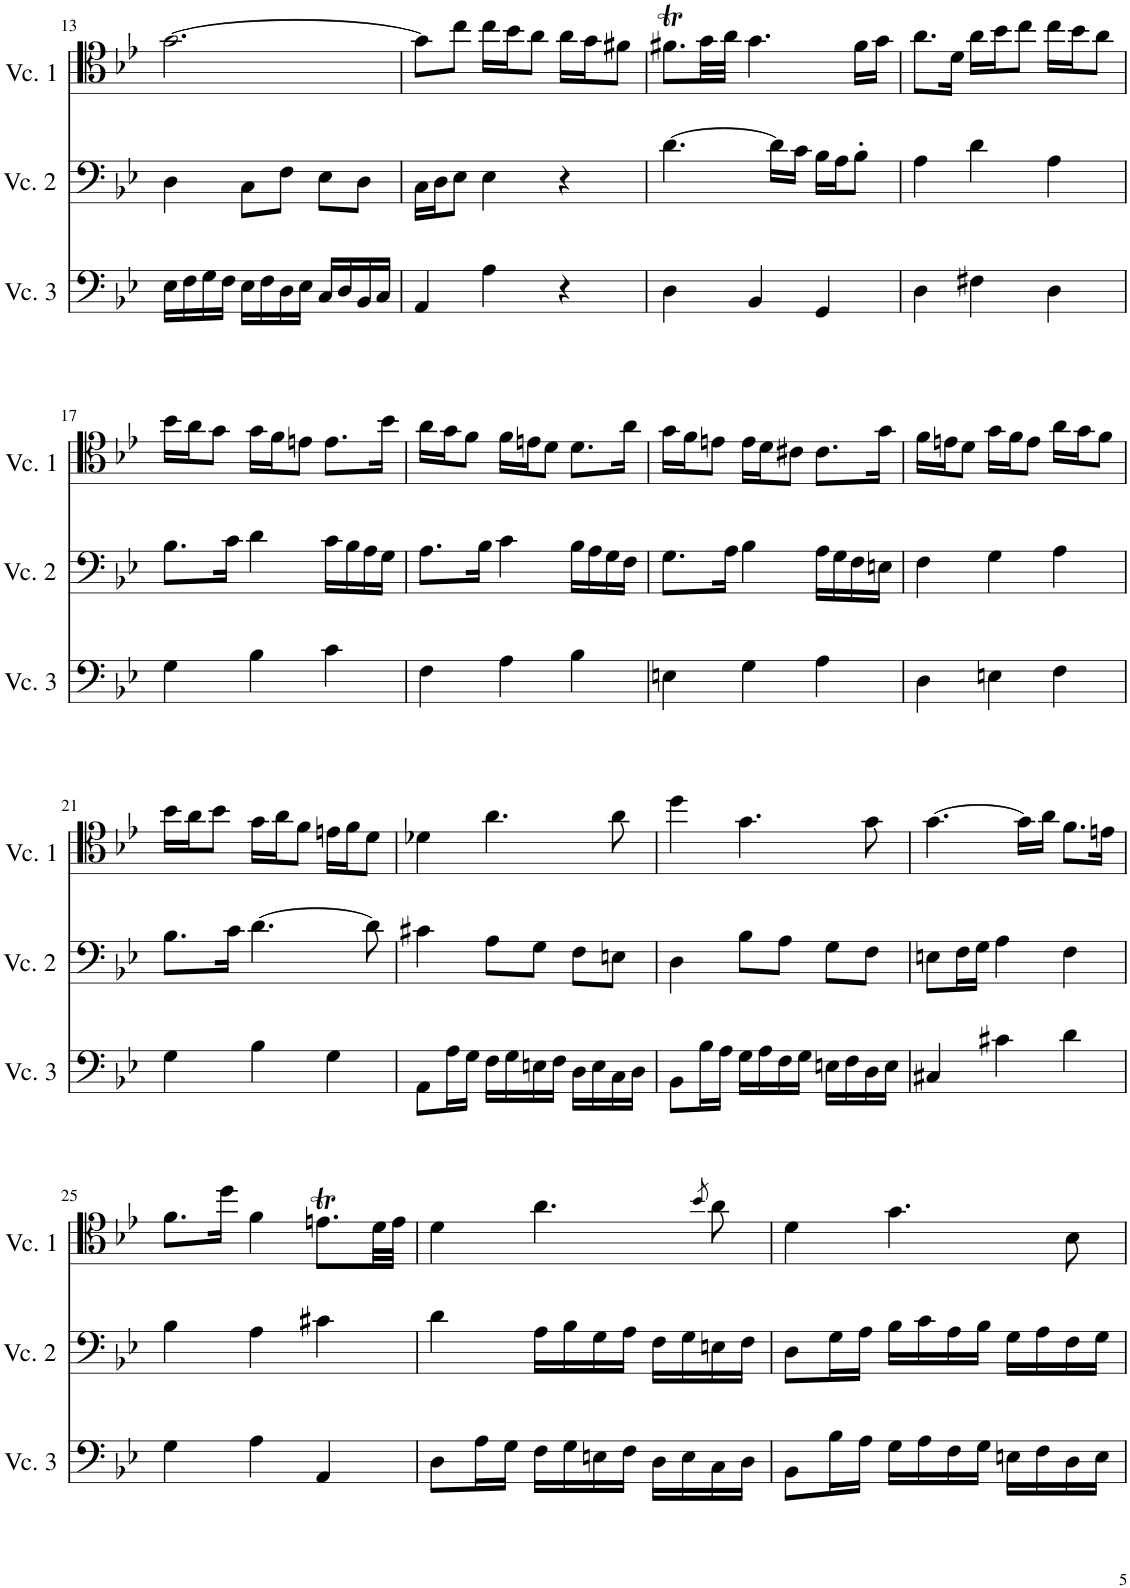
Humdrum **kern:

**kern	**kern	**kern
*part3	*part2	*part1
*staff3	*staff2	*staff1
*I"Cello 3	*I"Cello 2	*I"Cello 1
!!LO:PB:g=z
*clefF4	*clefF4	*clefC4
*k[b-e-]	*k[b-e-]	*k[b-e-]
*M3/4	*M3/4	*M3/4
=13	=13	=13
16E-\LL	4D\	[2.g\
16F\	.	.
16G\	.	.
16F\JJ	.	.
16E-\LL	8C\L	.
16F\	.	.
16D\	8F\J	.
16E-\JJ	.	.
16C/LL	8E-\L	.
16D/	.	.
16BB-/	8D\J	.
16C/JJ	.	.
=14	=14	=14
4AA/	16C\LL	8g\L]
.	16D\J	.
.	8E-\J	8cc\J
4A\	4E-\	16cc\LL
.	.	16b-\J
.	.	8a\J
4r	4r	16a\LL
.	.	16g\J
.	.	8f#X\J
=15	=15	=15
4D\	[4.d\	8.f#Xt\L
.	.	32g\LL
.	.	32a\JJJ
4BB-/	.	4.g\
.	16d\LL]	.
.	16c\JJ	.
4GG/	16B-\LL	.
.	16A\J	.
.	8B-'\J	16f#\LL
.	.	16g\JJ
=16	=16	=16
4D\	4A\	8.a\L
.	.	16d\Jk
4F#X\	4d\	16a\LL
.	.	16b-\J
.	.	8cc\J
4D\	4A\	16cc\LL
.	.	16b-\J
.	.	8a\J
!!LO:LB:g=z
=17	=17	=17
4G\	8.B-\L	16b-\LL
.	.	16a\J
.	.	8g\J
.	16c\Jk	.
4B-\	4d\	16g\LL
.	.	16f\J
.	.	8en\J
4c\	16c\LL	8.e\L
.	16B-\	.
.	16A\	.
.	16G\JJ	16b-\Jk
=18	=18	=18
4F\	8.A\L	16a\LL
.	.	16g\J
.	.	8f\J
.	16B-\Jk	.
4A\	4c\	16f\LL
.	.	16en\J
.	.	8d\J
4B-\	16B-\LL	8.d\L
.	16A\	.
.	16G\	.
.	16F\JJ	16a\Jk
=19	=19	=19
4En\	8.G\L	16g\LL
.	.	16f\J
.	.	8en\J
.	16A\Jk	.
4G\	4B-\	16e\LL
.	.	16d\J
.	.	8c#X\J
4A\	16A\LL	8.c#\L
.	16G\	.
.	16F\	.
.	16En\JJ	16g\Jk
=20	=20	=20
4D\	4F\	16f\LL
.	.	16en\J
.	.	8d\J
4En\	4G\	16g\LL
.	.	16f\J
.	.	8e\J
4F\	4A\	16a\LL
.	.	16g\J
.	.	8f\J
!!LO:LB:g=z
=21	=21	=21
4G\	8.B-\L	16b-\LL
.	.	16a\J
.	.	8b-\J
.	16c\Jk	.
4B-\	[4.d\	16g\LL
.	.	16a\J
.	.	8f\J
4G\	.	16en\LL
.	.	16f\J
.	8d\]	8d\J
=22	=22	=22
8AA\L	4c#X\	4d-X\
16A\L	.	.
16G\JJ	.	.
16F\LL	8A\L	4.a\
16G\	.	.
16En\	8G\J	.
16F\JJ	.	.
16D\LL	8F\L	.
16E\	.	.
16C\	8En\J	8a\
16D\JJ	.	.
=23	=23	=23
8BB-\L	4D\	4dd\
16B-\L	.	.
16A\JJ	.	.
16G\LL	8B-\L	4.g\
16A\	.	.
16F\	8A\J	.
16G\JJ	.	.
16En\LL	8G\L	.
16F\	.	.
16D\	8F\J	8g\
16E\JJ	.	.
=24	=24	=24
4C#X/	8En\L	[4.g\
.	16F\L	.
.	16G\JJ	.
4c#X\	4A\	.
.	.	16g\LL]
.	.	16a\JJ
4d\	4F\	8.f\L
.	.	16en\Jk
!!LO:LB:g=z
=25	=25	=25
4G\	4B-\	8.f\L
.	.	16dd\Jk
4A\	4A\	4f\
4AA/	4c#X\	8.ent\L
.	.	32d\LL
.	.	32e\JJJ
=26	=26	=26
8D\L	4d\	4d\
16A\L	.	.
16G\JJ	.	.
16F\LL	16A\LL	4.a\
16G\	16B-\	.
16En\	16G\	.
16F\JJ	16A\JJ	.
16D\LL	16F\LL	.
16E\	16G\	.
.	.	8qb-/
16C\	16En\	8a\
16D\JJ	16F\JJ	.
=27	=27	=27
8BB-\L	8D\L	4d\
16B-\L	16G\L	.
16A\JJ	16A\JJ	.
16G\LL	16B-\LL	4.g\
16A\	16c\	.
16F\	16A\	.
16G\JJ	16B-\JJ	.
16En\LL	16G\LL	.
16F\	16A\	.
16D\	16F\	8B-\
16E\JJ	16G\JJ	.
=	=	=
*-	*-	*-
